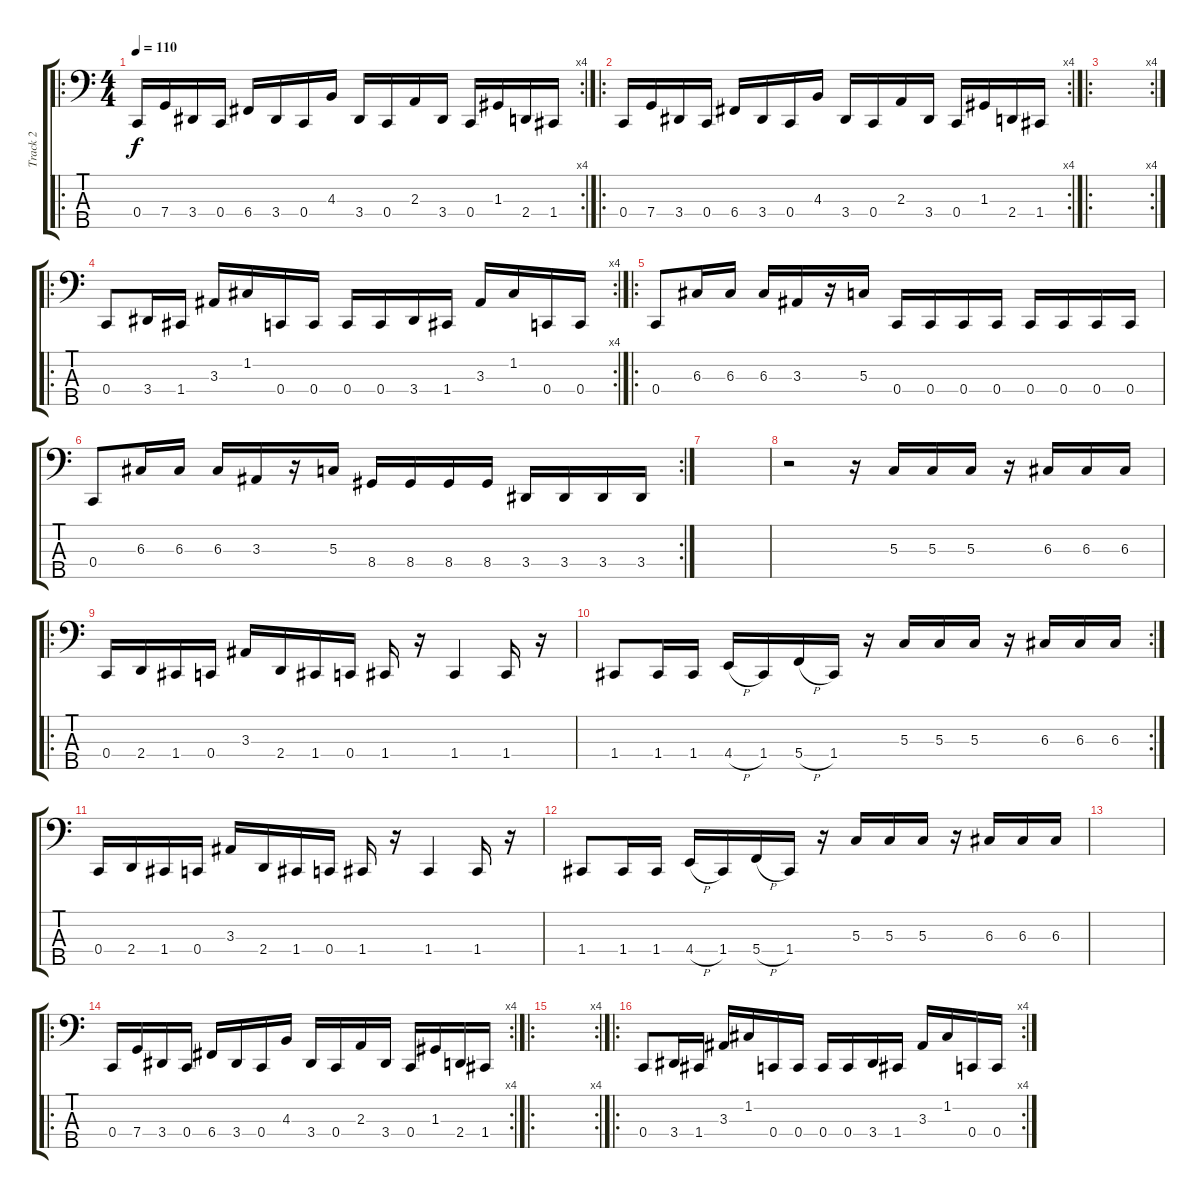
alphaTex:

\track ("Track 2" "Track 2") {instrument electricbasspick}
\staff {score tabs}
\tuning (F2 C2 G1 C1 G0) {hide}
\ro
\rc 4
\ts (4 4)
\tempo 110
\clef f4
\ks c
0.4.16{dy f instrument electricbasspick} 7.4.16 3.4.16 0.4.16 6.4.16 3.4.16 0.4.16 4.3.16 3.4.16 0.4.16 2.3.16 3.4.16 0.4.16 1.3.16 2.4.16 1.4.16 |
\ro
\rc 4
0.4.16 7.4.16 3.4.16 0.4.16 6.4.16 3.4.16 0.4.16 4.3.16 3.4.16 0.4.16 2.3.16 3.4.16 0.4.16 1.3.16 2.4.16 1.4.16 |
\ro
\rc 4
|
\ro
\rc 4
0.4.8 3.4.16 1.4.16 3.3.16 1.2.16 0.4.16 0.4.16 0.4.16 0.4.16 3.4.16 1.4.16 3.3.16 1.2.16 0.4.16 0.4.16 |
\ro
0.4.8 6.3.16 6.3.16 6.3.16 3.3.16 r.16 5.3.16 0.4.16 0.4.16 0.4.16 0.4.16 0.4.16 0.4.16 0.4.16 0.4.16 |
\rc 2
0.4.8 6.3.16 6.3.16 6.3.16 3.3.16 r.16 5.3.16 8.4.16 8.4.16 8.4.16 8.4.16 3.4.16 3.4.16 3.4.16 3.4.16 |
|
r.2 r.16 5.3.16 5.3.16 5.3.16 r.16 6.3.16 6.3.16 6.3.16 |
\ro
0.4.16 2.4.16 1.4.16 0.4.16 3.3.16 2.4.16 1.4.16 0.4.16 1.4.16 r.16 1.4.4 1.4.16 r.16 |
\rc 2
1.4.8 1.4.16 1.4.16 4.4{h}.16 1.4.16 5.4{h}.16 1.4.16 r.16 5.3.16 5.3.16 5.3.16 r.16 6.3.16 6.3.16 6.3.16 |
0.4.16 2.4.16 1.4.16 0.4.16 3.3.16 2.4.16 1.4.16 0.4.16 1.4.16 r.16 1.4.4 1.4.16 r.16 |
1.4.8 1.4.16 1.4.16 4.4{h}.16 1.4.16 5.4{h}.16 1.4.16 r.16 5.3.16 5.3.16 5.3.16 r.16 6.3.16 6.3.16 6.3.16 |
|
\ro
\rc 4
0.4.16 7.4.16 3.4.16 0.4.16 6.4.16 3.4.16 0.4.16 4.3.16 3.4.16 0.4.16 2.3.16 3.4.16 0.4.16 1.3.16 2.4.16 1.4.16 |
\ro
\rc 4
|
\ro
\rc 4
0.4.8 3.4.16 1.4.16 3.3.16 1.2.16 0.4.16 0.4.16 0.4.16 0.4.16 3.4.16 1.4.16 3.3.16 1.2.16 0.4.16 0.4.16
